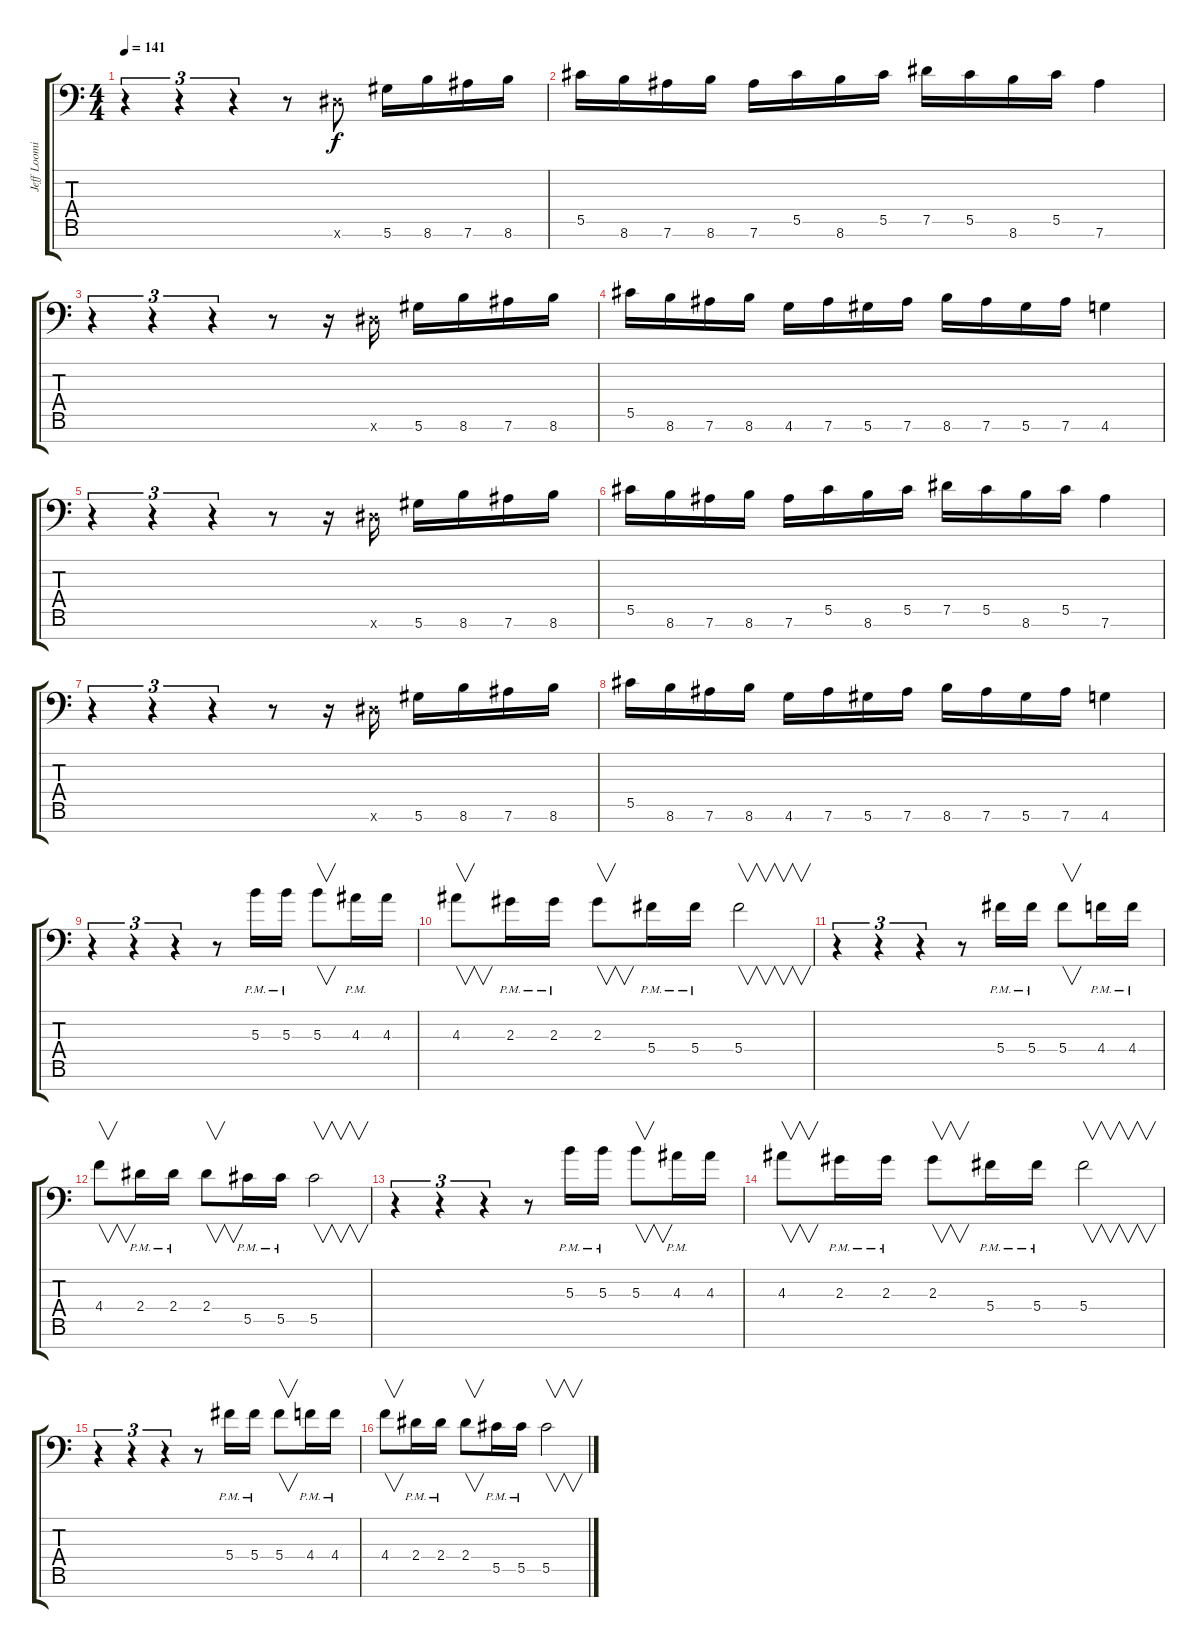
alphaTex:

\track ("Jeff Loomis Solo Harmony" "Jeff Loomi") {instrument distortionguitar}
\staff {score tabs}
\tuning (Eb4 Bb3 Gb3 Db3 Ab2 Eb2 Bb1) {hide}
\ts (4 4)
\tempo 141
\clef f4
\ks c
r.4{tu (3 2) dy f volume 15 instrument distortionguitar} r.4{tu (3 2)} r.4{tu (3 2)} r.8 0.6{x}.8 5.6.16 8.6.16 7.6.16 8.6.16 |
5.5.16 8.6.16 7.6.16 8.6.16 7.6.16 5.5.16 8.6.16 5.5.16 7.5.16 5.5.16 8.6.16 5.5.16 7.6.4 |
r.4{tu (3 2)} r.4{tu (3 2)} r.4{tu (3 2)} r.8 r.16 0.6{x}.16 5.6.16 8.6.16 7.6.16 8.6.16 |
5.5.16 8.6.16 7.6.16 8.6.16 4.6.16 7.6.16 5.6.16 7.6.16 8.6.16 7.6.16 5.6.16 7.6.16 4.6.4 |
r.4{tu (3 2)} r.4{tu (3 2)} r.4{tu (3 2)} r.8 r.16 0.6{x}.16 5.6.16 8.6.16 7.6.16 8.6.16 |
5.5.16 8.6.16 7.6.16 8.6.16 7.6.16 5.5.16 8.6.16 5.5.16 7.5.16 5.5.16 8.6.16 5.5.16 7.6.4 |
r.4{tu (3 2)} r.4{tu (3 2)} r.4{tu (3 2)} r.8 r.16 0.6{x}.16 5.6.16 8.6.16 7.6.16 8.6.16 |
5.5.16 8.6.16 7.6.16 8.6.16 4.6.16 7.6.16 5.6.16 7.6.16 8.6.16 7.6.16 5.6.16 7.6.16 4.6.4 |
r.4{tu (3 2) balance 8} r.4{tu (3 2)} r.4{tu (3 2)} r.8 5.3{pm}.16 5.3{pm}.16 5.3.8{v instrument guitarharmonics} 4.3{pm}.16{instrument distortionguitar} 4.3.16 |
4.3.8{v instrument guitarharmonics} 2.3{pm}.16{instrument distortionguitar} 2.3{pm}.16 2.3.8{v instrument guitarharmonics} 5.4{pm}.16{instrument distortionguitar} 5.4{pm}.16 5.4.2{v instrument guitarharmonics} |
r.4{tu (3 2)} r.4{tu (3 2)} r.4{tu (3 2)} r.8 5.4{pm}.16{instrument distortionguitar} 5.4{pm}.16 5.4.8{v instrument guitarharmonics} 4.4{pm}.16{instrument distortionguitar} 4.4{pm}.16 |
4.4.8{v instrument guitarharmonics} 2.4{pm}.16{instrument distortionguitar} 2.4{pm}.16 2.4.8{v instrument guitarharmonics} 5.5{pm}.16{instrument distortionguitar} 5.5{pm}.16 5.5.2{v instrument guitarharmonics} |
r.4{tu (3 2) balance 8} r.4{tu (3 2)} r.4{tu (3 2)} r.8 5.3{pm}.16{instrument distortionguitar} 5.3{pm}.16 5.3.8{v instrument guitarharmonics} 4.3{pm}.16{instrument distortionguitar} 4.3.16 |
4.3.8{v instrument guitarharmonics} 2.3{pm}.16{instrument distortionguitar} 2.3{pm}.16 2.3.8{v instrument guitarharmonics} 5.4{pm}.16{instrument distortionguitar} 5.4{pm}.16 5.4.2{v instrument guitarharmonics} |
r.4{tu (3 2)} r.4{tu (3 2)} r.4{tu (3 2)} r.8 5.4{pm}.16{instrument distortionguitar} 5.4{pm}.16 5.4.8{v instrument guitarharmonics} 4.4{pm}.16{instrument distortionguitar} 4.4{pm}.16 |
4.4.8{v instrument guitarharmonics} 2.4{pm}.16{instrument distortionguitar} 2.4{pm}.16 2.4.8{v instrument guitarharmonics} 5.5{pm}.16{instrument distortionguitar} 5.5{pm}.16 5.5.2{v instrument guitarharmonics}
